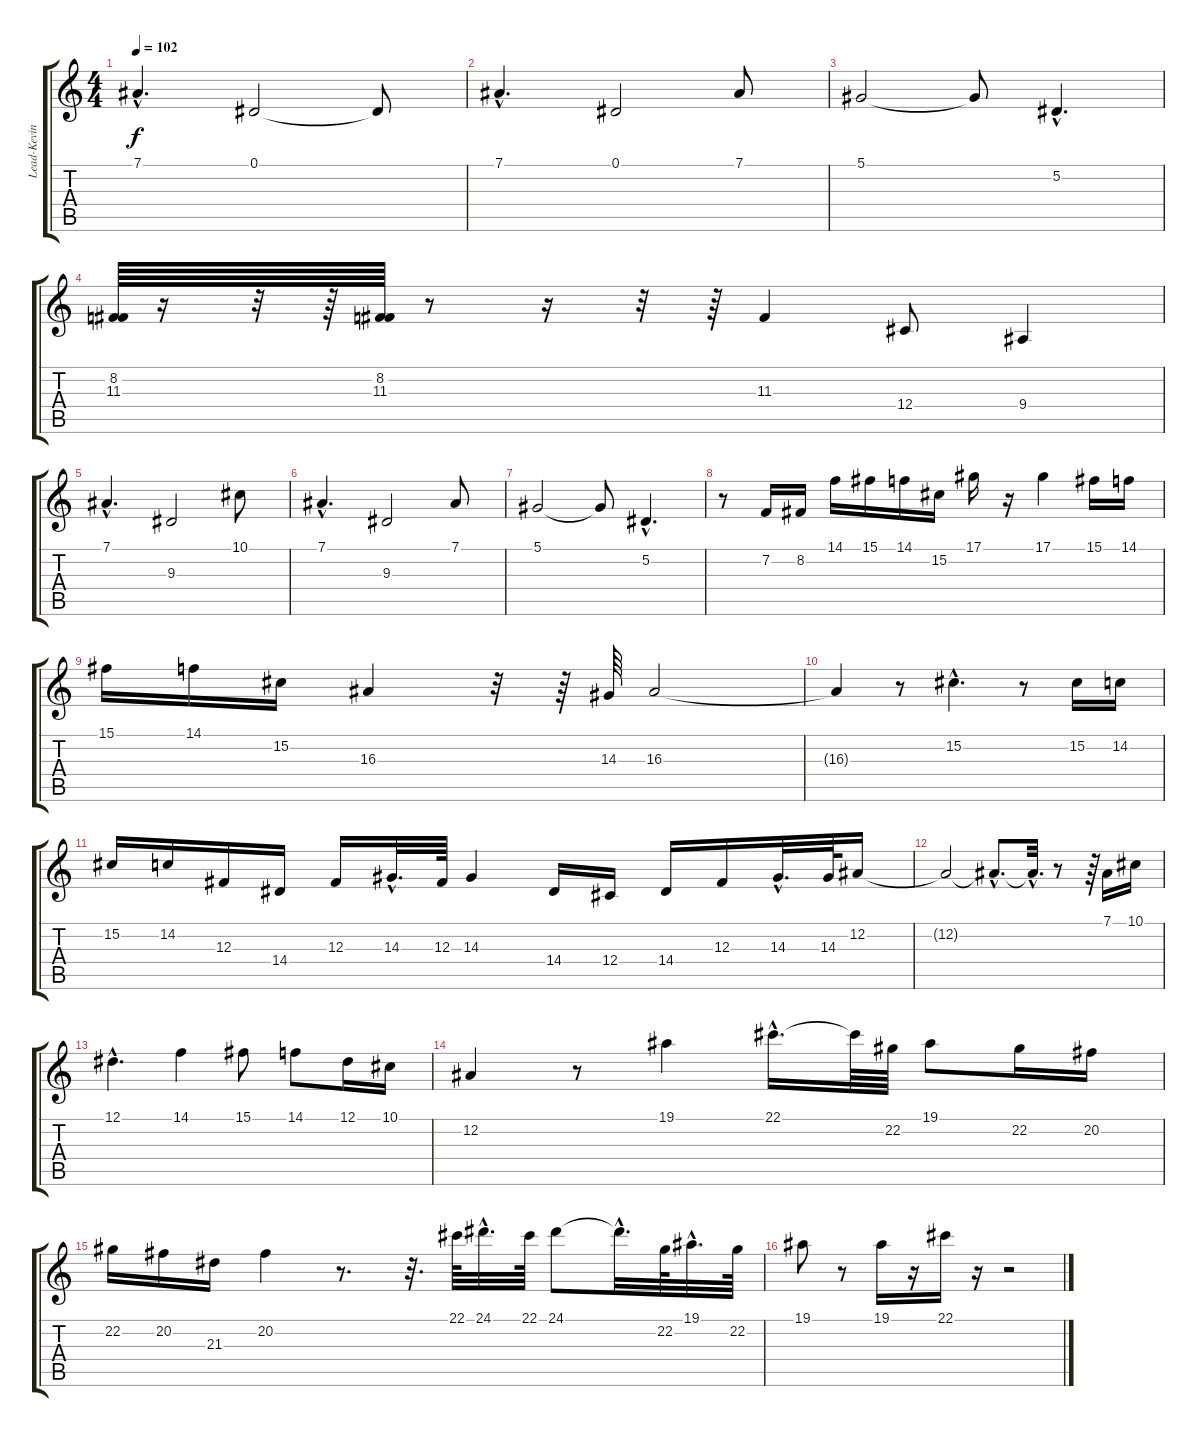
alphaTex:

\track ("Lead-Kevin Moore" "Lead-Kevin") {instrument pad3polysynth}
\staff {score tabs}
\tuning (Eb4 Bb3 Gb3 Db3 Ab2 Eb2) {hide}
\ts (4 4)
\tempo 102
\clef g2
\ks c
7.1{hac}.4{d dy f volume 16} 0.1.2 0.1{t}.8 |
7.1{hac}.4{d} 0.1.2 7.1.8 |
5.1.2 5.1{t}.8 5.2{hac}.4{d} |
(8.2 11.3).64 r.16 r.32 r.64 (8.2 11.3).64 r.8 r.16 r.32 r.64 11.3.4 12.4.8 9.4.4 |
7.1{hac}.4{d} 9.3.2 10.1.8 |
7.1{hac}.4{d} 9.3.2 7.1.8 |
5.1.2 5.1{t}.8 5.2{hac}.4{d} |
r.8 7.2.16 8.2.16 14.1.16 15.1.16 14.1.16 15.2.16 17.1.16 r.16 17.1.4 15.1.16 14.1.16 |
15.1.16 14.1.16 15.2.16 16.3.4 r.32 r.64 14.3.64 16.3.2 |
16.3{t}.4 r.8 15.2{hac}.4{d} r.8 15.2.16 14.2.16 |
15.2.16 14.2.16 12.3.16 14.4.16 12.3.16 14.3{hac}.32{d} 12.3.64 14.3.4 14.4.16 12.4.16 14.4.16 12.3.16 14.3{hac}.32{d} 14.3.64 12.2.16 |
12.2{t}.2 12.2{hac t}.8{d} 12.2{hac t}.32{d} r.8 r.64 7.1.16 10.1.16 |
12.1{hac}.4{d} 14.1.4 15.1.8 14.1.8 12.1.16 10.1.16 |
12.2.4 r.8 19.1.4 22.1{hac}.16{d} 22.1{t}.64 22.2.64 19.1.8 22.2.16 20.2.16 |
22.2.16 20.2.16 21.3.16 20.2.4 r.8{d} r.32{d} 22.1.64 24.1{hac}.32{d} 22.1.64 24.1.8 24.1{hac t}.32{d} 22.2.64 19.1{hac}.32{d} 22.2.64 |
19.1.8 r.8 19.1.16 r.16 22.1.16 r.16 r.2
